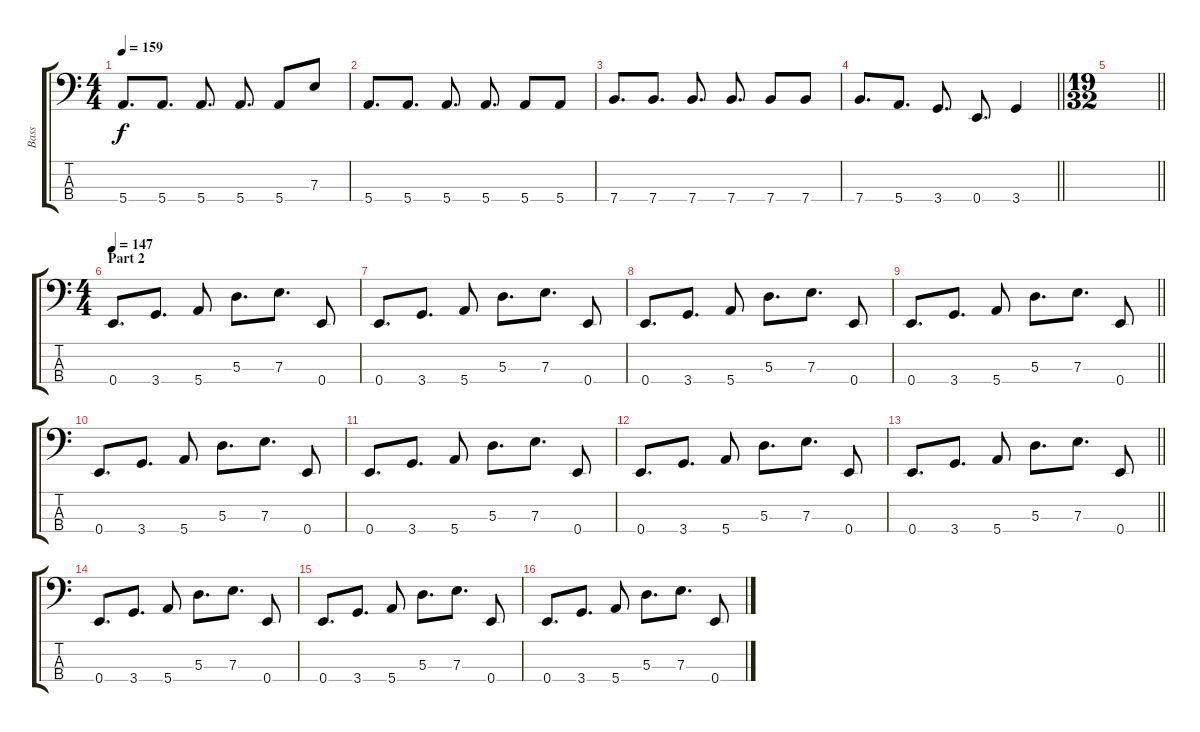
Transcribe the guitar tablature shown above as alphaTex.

\track ("Bass" "Bass") {instrument electricbassfinger}
\staff {score tabs}
\tuning (G2 D2 A1 E1) {hide}
\ts (4 4)
\tempo 159
\clef f4
\ks c
5.4.8{d dy f} 5.4.8{d} 5.4.8{d} 5.4.8{d} 5.4.8 7.3.8 |
5.4.8{d} 5.4.8{d} 5.4.8{d} 5.4.8{d} 5.4.8 5.4.8 |
7.4.8{d} 7.4.8{d} 7.4.8{d} 7.4.8{d} 7.4.8 7.4.8 |
\barLineRight lightlight
7.4.8{d} 5.4.8{d} 3.4.8{d} 0.4.8{d} 3.4.4 |
\ts (19 32)
\barLineRight lightlight
|
\ts (4 4)
\section ("" "Part 2")
\tempo 147
0.4.8{d} 3.4.8{d} 5.4.8 5.3.8{d} 7.3.8{d} 0.4.8 |
0.4.8{d} 3.4.8{d} 5.4.8 5.3.8{d} 7.3.8{d} 0.4.8 |
0.4.8{d} 3.4.8{d} 5.4.8 5.3.8{d} 7.3.8{d} 0.4.8 |
\barLineRight lightlight
0.4.8{d} 3.4.8{d} 5.4.8 5.3.8{d} 7.3.8{d} 0.4.8 |
\section ("" "")
0.4.8{d} 3.4.8{d} 5.4.8 5.3.8{d} 7.3.8{d} 0.4.8 |
0.4.8{d} 3.4.8{d} 5.4.8 5.3.8{d} 7.3.8{d} 0.4.8 |
0.4.8{d} 3.4.8{d} 5.4.8 5.3.8{d} 7.3.8{d} 0.4.8 |
\barLineRight lightlight
0.4.8{d} 3.4.8{d} 5.4.8 5.3.8{d} 7.3.8{d} 0.4.8 |
\section ("" "")
0.4.8{d} 3.4.8{d} 5.4.8 5.3.8{d} 7.3.8{d} 0.4.8 |
0.4.8{d} 3.4.8{d} 5.4.8 5.3.8{d} 7.3.8{d} 0.4.8 |
0.4.8{d} 3.4.8{d} 5.4.8 5.3.8{d} 7.3.8{d} 0.4.8
